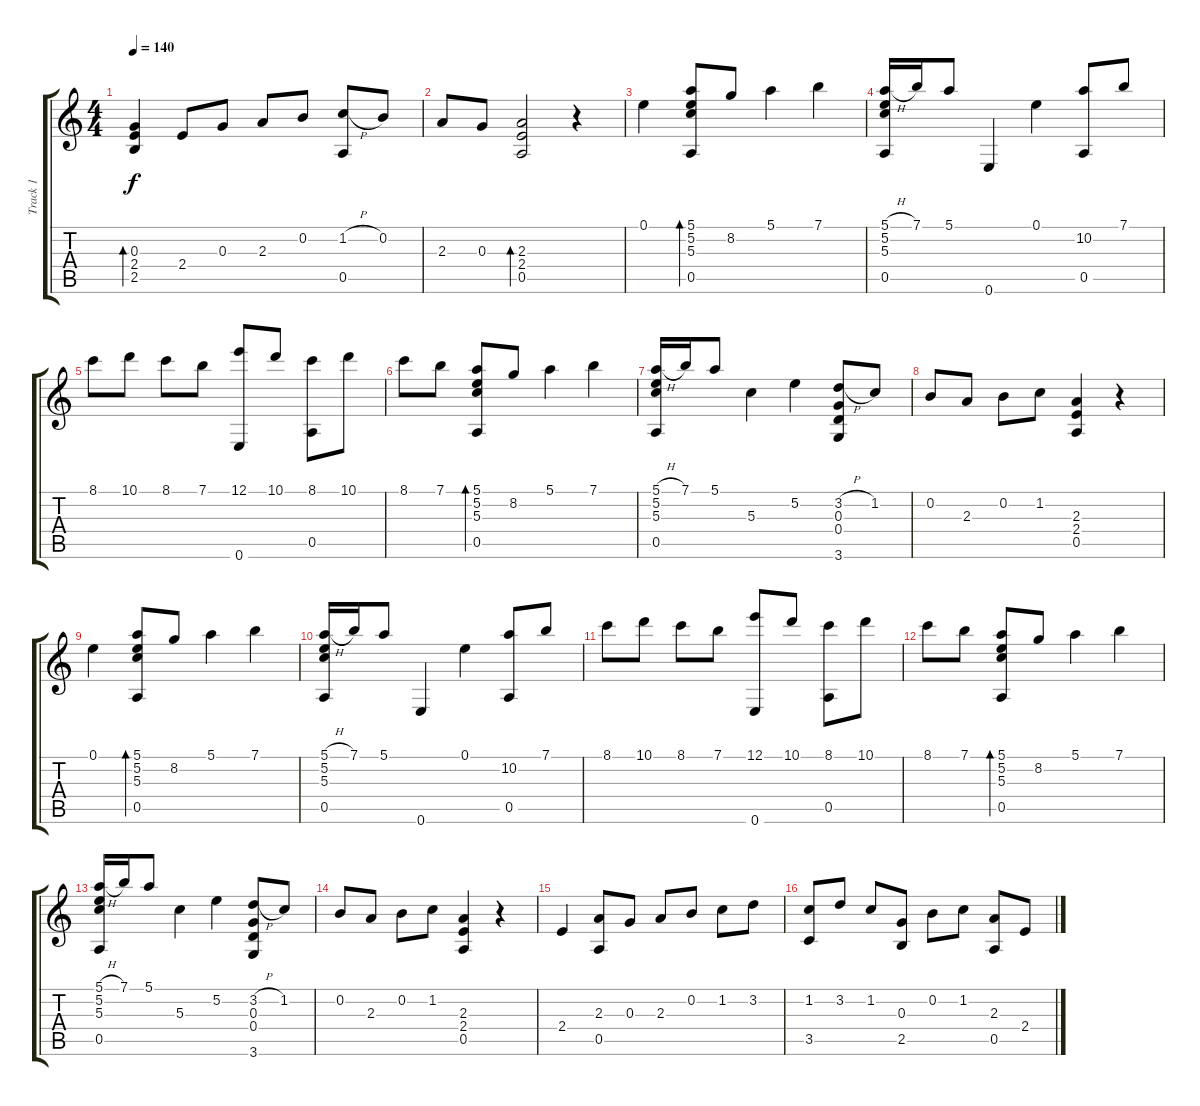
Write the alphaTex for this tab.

\track ("Track 1" "Track 1") {instrument acousticguitarnylon}
\staff {score tabs}
\tuning (E4 B3 G3 D3 A2 E2) {hide}
\ts (4 4)
\tempo 140
\clef g2
\ks c
(0.3 2.4 2.5).4{bd 480 dy f} 2.4.8 0.3.8 2.3.8 0.2.8 (1.2{h} 0.5).8 0.2.8 |
2.3.8 0.3.8 (2.3 2.4 0.5).2{bd 480} r.4 |
0.1.4 (5.1 5.2 5.3 0.5).8{bd 480} 8.2.8 5.1.4 7.1.4 |
(5.1{h} 5.2 5.3 0.5).16 7.1.16 5.1.8 0.6.4 0.1.4 (10.2 0.5).8 7.1.8 |
8.1.8 10.1.8 8.1.8 7.1.8 (12.1 0.6).8 10.1.8 (8.1 0.5).8 10.1.8 |
8.1.8 7.1.8 (5.1 5.2 5.3 0.5).8{bd 480} 8.2.8 5.1.4 7.1.4 |
(5.1{h} 5.2 5.3 0.5).16 7.1.16 5.1.8 5.3.4 5.2.4 (3.2{h} 0.3 0.4 3.6).8 1.2.8 |
0.2.8 2.3.8 0.2.8 1.2.8 (2.3 2.4 0.5).4 r.4 |
0.1.4 (5.1 5.2 5.3 0.5).8{bd 480} 8.2.8 5.1.4 7.1.4 |
(5.1{h} 5.2 5.3 0.5).16 7.1.16 5.1.8 0.6.4 0.1.4 (10.2 0.5).8 7.1.8 |
8.1.8 10.1.8 8.1.8 7.1.8 (12.1 0.6).8 10.1.8 (8.1 0.5).8 10.1.8 |
8.1.8 7.1.8 (5.1 5.2 5.3 0.5).8{bd 480} 8.2.8 5.1.4 7.1.4 |
(5.1{h} 5.2 5.3 0.5).16 7.1.16 5.1.8 5.3.4 5.2.4 (3.2{h} 0.3 0.4 3.6).8 1.2.8 |
0.2.8 2.3.8 0.2.8 1.2.8 (2.3 2.4 0.5).4 r.4 |
2.4.4 (2.3 0.5).8 0.3.8 2.3.8 0.2.8 1.2.8 3.2.8 |
(1.2 3.5).8 3.2.8 1.2.8 (0.3 2.5).8 0.2.8 1.2.8 (2.3 0.5).8 2.4.8
